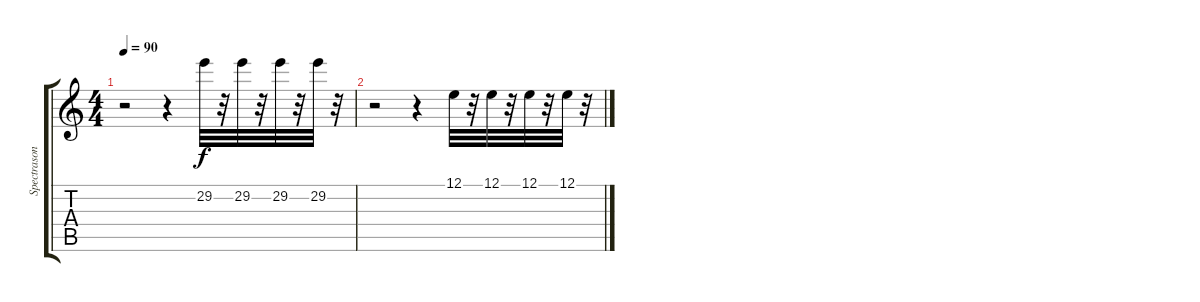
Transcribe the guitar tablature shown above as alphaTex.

\track ("Spectrasonics Omnisphere" "Spectrason") {instrument lead2sawtooth}
\staff {score tabs}
\tuning (E4 B3 G3 D3 A2 E2) {hide}
\ts (4 4)
\tempo 90
\clef g2
\ks c
r.2{dy f} r.4 29.2.32{balance 0} r.32 29.2.32{balance 16} r.32 29.2.32{balance 0} r.32 29.2.32{balance 16} r.32 |
r.2 r.4 12.1.32{balance 0} r.32 12.1.32{balance 16} r.32 12.1.32{balance 0} r.32 12.1.32{balance 16} r.32
